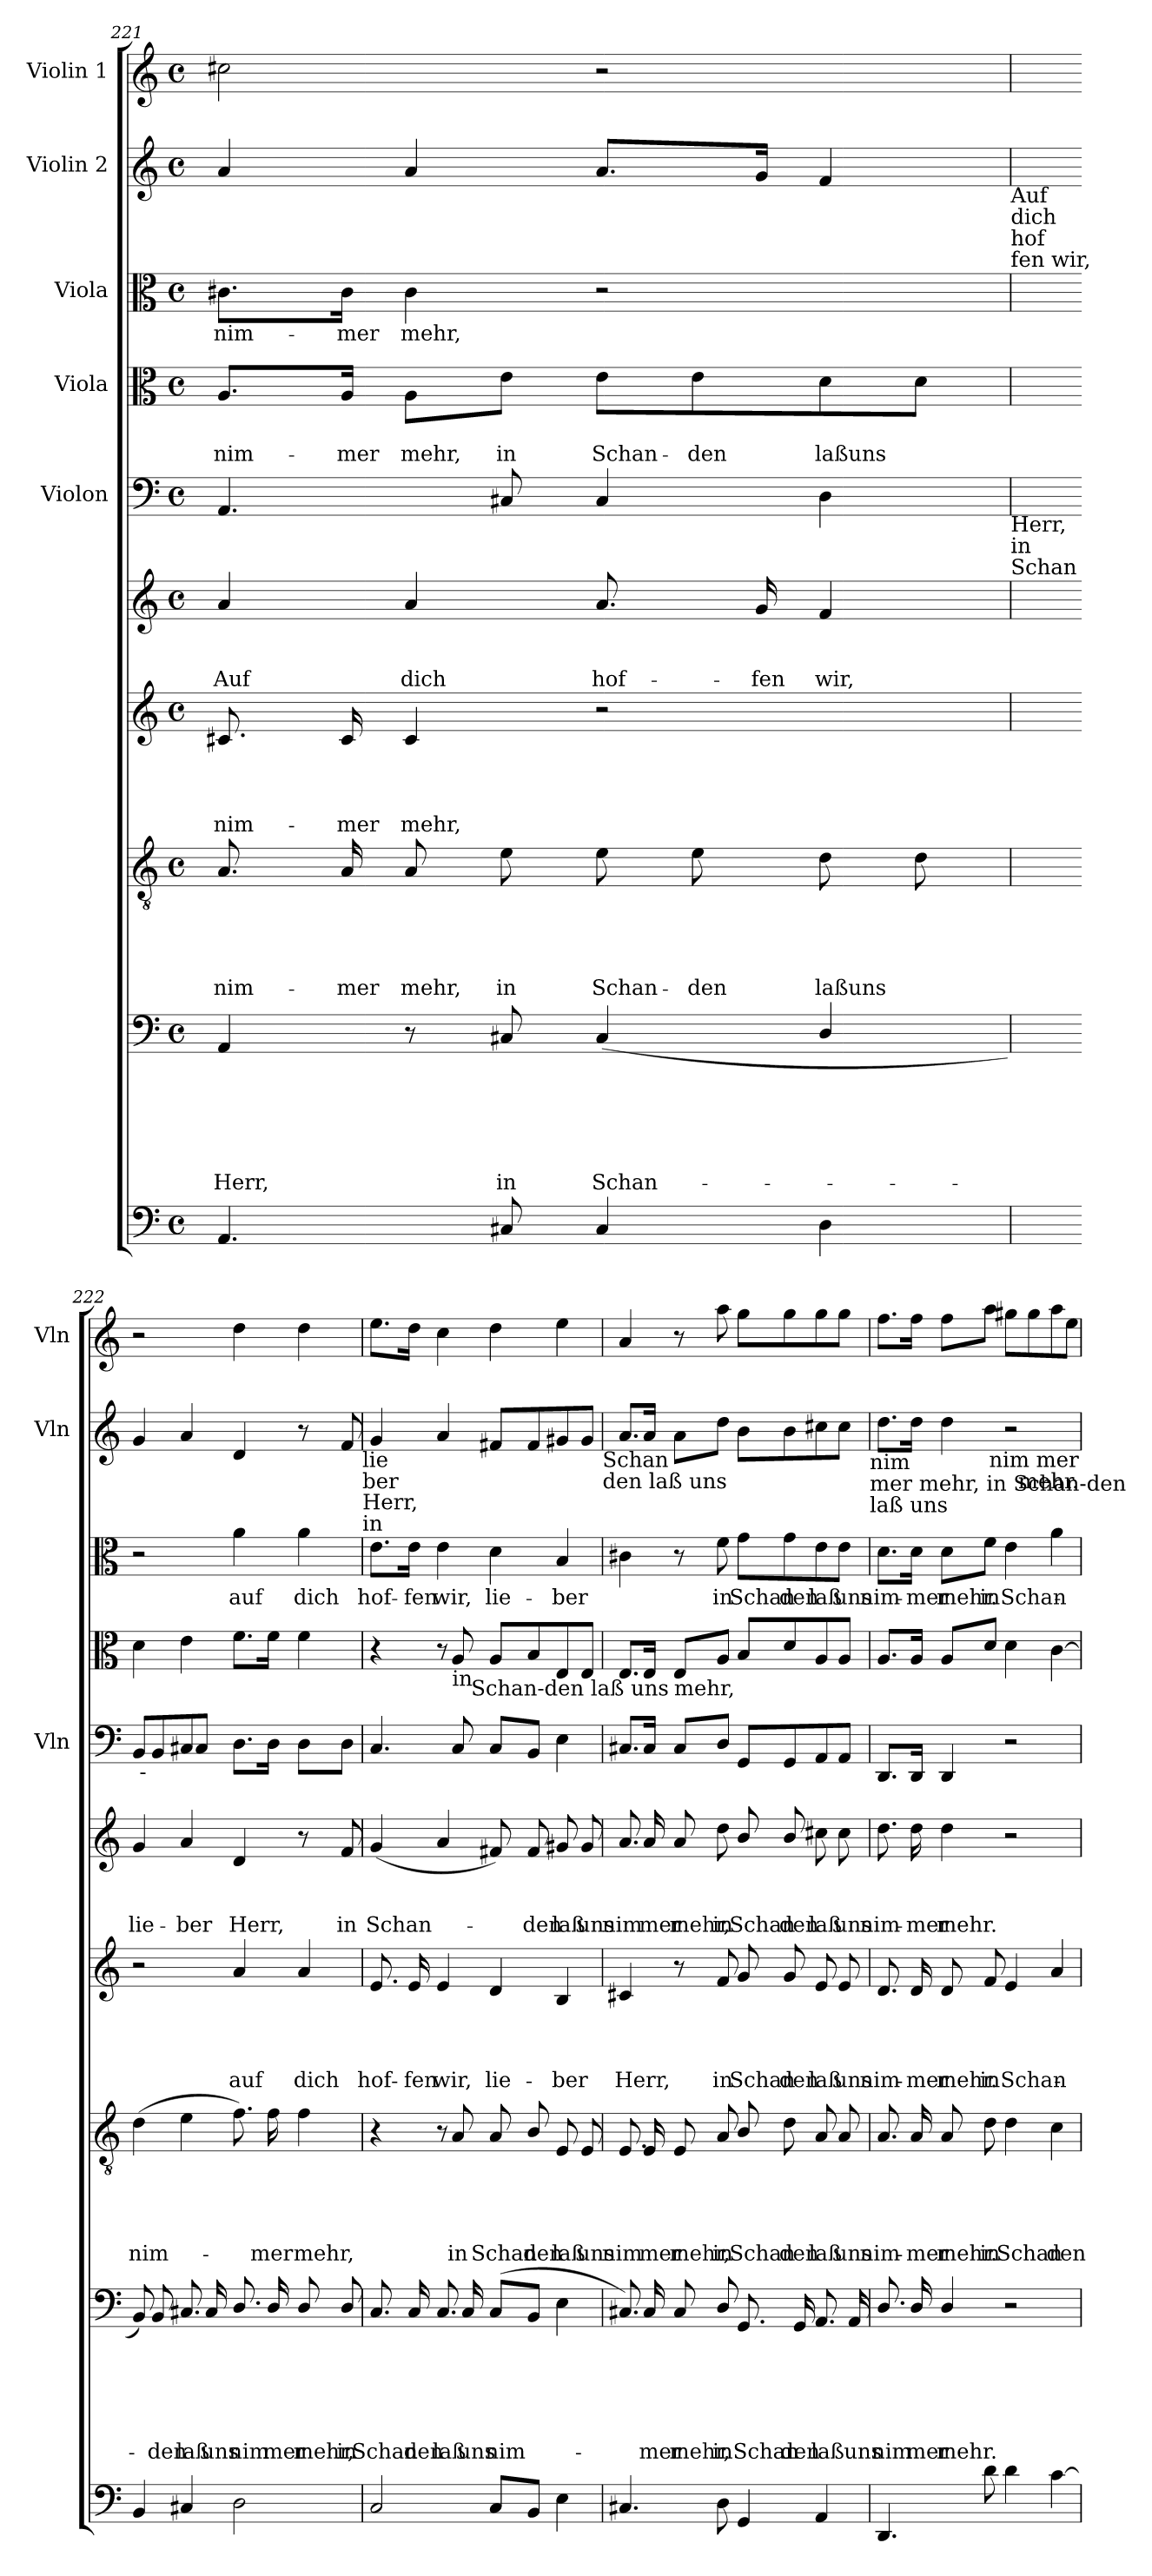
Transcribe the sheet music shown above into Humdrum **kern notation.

**kern	**kern	**text	**text	**text	**text	**text	**text	**kern	**text	**text	**text	**text	**text	**kern	**text	**text	**text	**text	**kern	**text	**text	**text	**kern	**kern	**text	**text	**kern	**text	**kern	**kern
*part10	*part9	*part9	*part9	*part9	*part9	*part9	*part9	*part8	*part8	*part8	*part8	*part8	*part8	*part7	*part7	*part7	*part7	*part7	*part6	*part6	*part6	*part6	*part5	*part4	*part4	*part4	*part3	*part3	*part2	*part1
*staff10	*staff9	*staff9	*staff9	*staff9	*staff9	*staff9	*staff9	*staff8	*staff8	*staff8	*staff8	*staff8	*staff8	*staff7	*staff7	*staff7	*staff7	*staff7	*staff6	*staff6	*staff6	*staff6	*staff5	*staff4	*staff4	*staff4	*staff3	*staff3	*staff2	*staff1
*	*	*	*	*	*	*	*	*	*	*	*	*	*	*	*	*	*	*	*	*	*	*	*I"Violon	*I"Viola	*	*	*I"Viola	*	*I"Violin 2	*I"Violin 1
*	*	*	*	*	*	*	*	*	*	*	*	*	*	*	*	*	*	*	*	*	*	*	*I'Vln	*	*	*	*	*	*I'Vln	*I'Vln
*clefF4	*clefF4	*	*	*	*	*	*	*clefGv2	*	*	*	*	*	*clefG2	*	*	*	*	*clefG2	*	*	*	*clefF4	*clefC3	*	*	*clefC3	*	*clefG2	*clefG2
*k[]	*k[]	*	*	*	*	*	*	*k[]	*	*	*	*	*	*k[]	*	*	*	*	*k[]	*	*	*	*k[]	*k[]	*	*	*k[]	*	*k[]	*k[]
*C:	*C:	*	*	*	*	*	*	*C:	*	*	*	*	*	*C:	*	*	*	*	*C:	*	*	*	*C:	*C:	*	*	*C:	*	*C:	*C:
*M4/4	*M4/4	*	*	*	*	*	*	*M4/4	*	*	*	*	*	*M4/4	*	*	*	*	*M4/4	*	*	*	*M4/4	*M4/4	*	*	*M4/4	*	*M4/4	*M4/4
*met(c)	*met(c)	*	*	*	*	*	*	*met(c)	*	*	*	*	*	*met(c)	*	*	*	*	*met(c)	*	*	*	*met(c)	*met(c)	*	*	*met(c)	*	*met(c)	*met(c)
=221	=221	=221	=221	=221	=221	=221	=221	=221	=221	=221	=221	=221	=221	=221	=221	=221	=221	=221	=221	=221	=221	=221	=221	=221	=221	=221	=221	=221	=221	=221
!	!	!	!	!	!	!	!LO:LY:b	!	!	!	!	!	!LO:LY:b	!	!	!	!	!LO:LY:b	!	!	!	!LO:LY:b	!	!	!	!LO:LY:b	!	!LO:LY:b	!	!
4.AA/	4AA/	.	.	.	.	.	Herr,	8.A/	.	.	.	.	nim-	8.c#X/	.	.	.	nim-	4a/	.	.	Auf	4.AA/	8.A/L	.	nim-	8.c#X\L	nim-	4a/	2cc#X\
!	!	!	!	!	!	!	!	!	!	!	!	!	!LO:LY:b	!	!	!	!	!LO:LY:b	!	!	!	!	!	!	!	!LO:LY:b	!	!LO:LY:b	!	!
.	.	.	.	.	.	.	.	16A/	.	.	.	.	-mer	16c#/	.	.	.	-mer	.	.	.	.	.	16A/Jk	.	-mer	16c#\Jk	-mer	.	.
!	!	!	!	!	!	!	!	!	!	!	!	!	!LO:LY:b	!	!	!	!	!LO:LY:b	!	!	!	!LO:LY:b	!	!	!	!LO:LY:b	!	!LO:LY:b	!	!
.	8r	.	.	.	.	.	.	8A/	.	.	.	.	mehr,	4c#/	.	.	.	mehr,	4a/	.	.	dich	.	8A\L	.	mehr,	4c#\	mehr,	4a/	.
!	!	!	!	!	!	!	!LO:LY:b	!	!	!	!	!	!LO:LY:b	!	!	!	!	!	!	!	!	!	!	!	!	!LO:LY:b	!	!	!	!
8C#X/	8C#X/	.	.	.	.	.	in	8e\	.	.	.	.	in	.	.	.	.	.	.	.	.	.	8C#X/	8e\J	.	in	.	.	.	.
!	!	!	!	!	!	!	!LO:LY:b	!	!	!	!	!	!LO:LY:b	!	!	!	!	!	!	!	!	!LO:LY:b	!	!	!	!LO:LY:b	!	!	!	!
4C#/	(4C#/	.	.	.	.	.	Schan-	8e\	.	.	.	.	Schan-	2r	.	.	.	.	8.a/	.	.	hof-	4C#/	8e\L	.	Schan-	2r	.	8.a/L	2r
!	!	!	!	!	!	!	!	!	!	!	!	!	!LO:LY:b:rj	!	!	!	!	!	!	!	!	!	!	!	!	!LO:LY:b:rj	!	!	!	!
.	.	.	.	.	.	.	.	8e\	.	.	.	.	-den	.	.	.	.	.	.	.	.	.	.	8e\	.	-den	.	.	.	.
!	!	!	!	!	!	!	!	!	!	!	!	!	!	!	!	!	!	!	!	!	!	!LO:LY:b	!	!	!	!	!	!	!	!
.	.	.	.	.	.	.	.	.	.	.	.	.	.	.	.	.	.	.	16g/	.	.	-fen	.	.	.	.	.	.	16g/Jk	.
!	!	!	!	!	!	!	!	!	!	!	!	!	!LO:LY:b	!	!	!	!	!	!	!	!	!LO:LY:b	!	!	!	!LO:LY:b	!	!	!	!
4D\	4D/	.	.	.	.	.	.	8d\	.	.	.	.	laßuns	.	.	.	.	.	4f/	.	.	wir,	4D\	8d\	.	laßuns	.	.	4f/	.
.	.	.	.	.	.	.	.	8d\	.	.	.	.	.	.	.	.	.	.	.	.	.	.	.	8d\J	.	.	.	.	.	.
!	!	!	!	!	!	!	!	!	!	!	!	!	!	!	!	!	!	!	!	!	!	!	!	!	!	!	!	!	!LO:TX:b:t=Auf	!
!	!	!	!	!	!	!	!	!	!	!	!	!	!	!	!	!	!	!	!	!	!	!	!	!	!	!	!	!	!LO:TX:b:t=dich	!
!	!	!	!	!	!	!	!	!	!	!	!	!	!	!	!	!	!	!	!	!	!	!	!	!	!	!	!	!	!LO:TX:b:t=hof	!
!	!	!	!	!	!	!	!	!	!	!	!	!	!	!	!	!	!	!	!	!	!	!	!	!	!	!	!	!	!LO:TX:b:t=fen wir,	!
!	!	!	!	!	!	!	!	!	!	!	!	!	!	!	!	!	!	!	!	!	!	!	!LO:TX:b:t=Herr,	!	!	!	!	!	!	!
!	!	!	!	!	!	!	!	!	!	!	!	!	!	!	!	!	!	!	!	!	!	!	!LO:TX:b:t=in	!	!	!	!	!	!	!
!	!	!	!	!	!	!	!	!	!	!	!	!	!	!	!	!	!	!	!	!	!	!	!LO:TX:b:t=Schan	!	!	!	!	!	!	!
!!LO:PB:g=z
=222	=222	=222	=222	=222	=222	=222	=222	=222	=222	=222	=222	=222	=222	=222	=222	=222	=222	=222	=222	=222	=222	=222	=222	=222	=222	=222	=222	=222	=222	=222
!	!	!	!	!	!	!	!	!	!	!	!	!	!LO:LY:b	!	!	!	!	!	!	!	!	!LO:LY:b	!	!	!	!	!	!	!	!
*	*	*	*	*	*	*	*	*	*	*	*	*	*	*	*	*	*	*	*	*	*	*	*^	*	*	*	*	*	*	*
4BB/	8BB/)	.	.	.	.	.	.	(>4d\	.	.	.	.	nim-	2r	.	.	.	.	4g/	.	.	lie-	8BB/L	32ryy	4d\	.	.	2r	.	4g/	2r
!	!	!	!	!	!	!	!	!	!	!	!	!	!	!	!	!	!	!	!	!	!	!	!	!LO:TX:b:t=-	!	!	!	!	!	!	!
.	.	.	.	.	.	.	.	.	.	.	.	.	.	.	.	.	.	.	.	.	.	.	.	2ryy	.	.	.	.	.	.	.
!	!	!	!	!	!	!	!LO:LY:b	!	!	!	!	!	!	!	!	!	!	!	!	!	!	!	!	!	!	!	!	!	!	!	!
.	8BB/	.	.	.	.	.	-den	.	.	.	.	.	.	.	.	.	.	.	.	.	.	.	8BB/	.	.	.	.	.	.	.	.
!	!	!	!	!	!	!	!LO:LY:b	!	!	!	!	!	!	!	!	!	!	!	!	!	!	!LO:LY:b	!	!	!	!	!	!	!	!	!
4C#X/	8.C#X/	.	.	.	.	.	laß	4e\	.	.	.	.	.	.	.	.	.	.	4a/	.	.	-ber	8C#X/	.	4e\	.	.	.	.	4a/	.
.	.	.	.	.	.	.	.	.	.	.	.	.	.	.	.	.	.	.	.	.	.	.	8C#/J	.	.	.	.	.	.	.	.
!	!	!	!	!	!	!	!LO:LY:b	!	!	!	!	!	!	!	!	!	!	!	!	!	!	!	!	!	!	!	!	!	!	!	!
.	16C#/	.	.	.	.	.	uns	.	.	.	.	.	.	.	.	.	.	.	.	.	.	.	.	.	.	.	.	.	.	.	.
!	!	!	!	!	!	!	!LO:LY:b	!	!	!	!	!	!	!	!	!	!	!LO:LY:b	!	!	!	!LO:LY:b	!	!	!	!	!	!	!LO:LY:b	!	!
2D\	8.D/	.	.	.	.	.	nim-	8.f\)	.	.	.	.	.	4a/	.	.	.	auf	4d/	.	.	Herr,	8.D\L	.	8.f\L	.	.	4a\	auf	4d/	4dd\
.	.	.	.	.	.	.	.	.	.	.	.	.	.	.	.	.	.	.	.	.	.	.	.	4...ryy	.	.	.	.	.	.	.
!	!	!	!	!	!	!	!LO:LY:b	!	!	!	!	!	!LO:LY:b	!	!	!	!	!	!	!	!	!	!	!	!	!	!	!	!	!	!
.	16D/	.	.	.	.	.	-mer	16f\	.	.	.	.	-mer	.	.	.	.	.	.	.	.	.	16D\Jk	.	16f\Jk	.	.	.	.	.	.
!	!	!	!	!	!	!	!LO:LY:b	!	!	!	!	!	!LO:LY:b	!	!	!	!	!LO:LY:b	!	!	!	!	!	!	!	!	!	!	!LO:LY:b	!	!
.	8D/	.	.	.	.	.	mehr,	4f\	.	.	.	.	mehr,	4a/	.	.	.	dich	8r	.	.	.	8D\L	.	4f\	.	.	4a\	dich	8r	4dd\
!	!	!	!	!	!	!	!LO:LY:b	!	!	!	!	!	!	!	!	!	!	!	!	!	!	!LO:LY:b	!	!	!	!	!	!	!	!	!
.	8D/	.	.	.	.	.	in	.	.	.	.	.	.	.	.	.	.	.	8f/	.	.	in	8D\J	.	.	.	.	.	.	8f/	.
!	!	!	!	!	!	!	!	!	!	!	!	!	!	!	!	!	!	!	!	!	!	!	!	!	!	!	!	!	!	!LO:TX:b:t=lie	!
!	!	!	!	!	!	!	!	!	!	!	!	!	!	!	!	!	!	!	!	!	!	!	!	!	!	!	!	!	!	!LO:TX:b:t=ber	!
!	!	!	!	!	!	!	!	!	!	!	!	!	!	!	!	!	!	!	!	!	!	!	!	!	!	!	!	!	!	!LO:TX:b:t=Herr,	!
!	!	!	!	!	!	!	!	!	!	!	!	!	!	!	!	!	!	!	!	!	!	!	!	!	!	!	!	!	!	!LO:TX:b:t=in	!
=223	=223	=223	=223	=223	=223	=223	=223	=223	=223	=223	=223	=223	=223	=223	=223	=223	=223	=223	=223	=223	=223	=223	=223	=223	=223	=223	=223	=223	=223	=223	=223
!	!	!	!	!	!	!	!LO:LY:b	!	!	!	!	!	!	!	!	!	!	!LO:LY:b	!	!	!	!LO:LY:b	!	!	!	!	!	!	!LO:LY:b	!	!
*	*	*	*	*	*	*	*	*	*	*	*	*	*	*	*	*	*	*	*	*	*	*	*v	*v	*^	*	*	*	*	*	*
2C/	8.C/	.	.	.	.	.	Schan-	4r	.	.	.	.	.	8.e/	.	.	.	hof-	(4g/	.	.	Schan-	4.C/	4r	4...ryy	.	.	8.e\L	hof-	4g/	8.ee\L
!	!	!	!	!	!	!	!LO:LY:b:rj	!	!	!	!	!	!	!	!	!	!	!LO:LY:b	!	!	!	!	!	!	!	!	!	!	!LO:LY:b	!	!
.	16C/	.	.	.	.	.	-den	.	.	.	.	.	.	16e/	.	.	.	-fen	.	.	.	.	.	.	.	.	.	16e\Jk	-fen	.	16dd\Jk
!	!	!	!	!	!	!	!LO:LY:b	!	!	!	!	!	!	!	!	!	!	!LO:LY:b	!	!	!	!	!	!	!	!	!	!	!LO:LY:b	!	!
.	8.C/	.	.	.	.	.	laß	8r	.	.	.	.	.	4e/	.	.	.	wir,	4a/	.	.	.	.	8r	.	.	.	4e\	wir,	4a/	4cc\
!	!	!	!	!	!	!	!	!	!	!	!	!	!	!	!	!	!	!	!	!	!	!	!	!LO:TX:b:t=in	!	!	!	!	!	!	!
!	!	!	!	!	!	!	!	!	!	!	!	!	!LO:LY:b	!	!	!	!	!	!	!	!	!	!	!	!	!	!	!	!	!	!
.	.	.	.	.	.	.	.	8A/	.	.	.	.	in	.	.	.	.	.	.	.	.	.	8C/	8A/	.	.	.	.	.	.	.
!	!	!	!	!	!	!	!LO:LY:b	!	!	!	!	!	!	!	!	!	!	!	!	!	!	!	!	!	!	!	!	!	!	!	!
.	16C/	.	.	.	.	.	uns	.	.	.	.	.	.	.	.	.	.	.	.	.	.	.	.	.	.	.	.	.	.	.	.
!	!	!	!	!	!	!	!	!	!	!	!	!	!	!	!	!	!	!	!	!	!	!	!	!	!LO:TX:b:t=Schan-den laß uns	!	!	!	!	!	!
.	.	.	.	.	.	.	.	.	.	.	.	.	.	.	.	.	.	.	.	.	.	.	.	.	2ryy	.	.	.	.	.	.
!	!	!	!	!	!	!	!LO:LY:b	!	!	!	!	!	!LO:LY:b	!	!	!	!	!LO:LY:b	!	!	!	!	!	!	!	!	!	!	!LO:LY:b	!	!
8C/L	(<8C/L	.	.	.	.	.	nim-	8A/	.	.	.	.	Schan-	4d/	.	.	.	lie-	8f#X/)	.	.	.	8C/L	8A/L	.	.	.	4d\	lie-	8f#X/L	4dd\
!	!	!	!	!	!	!	!	!	!	!	!	!	!LO:LY:b:rj	!	!	!	!	!	!	!	!	!LO:LY:b	!	!	!	!	!	!	!	!	!
8BB/J	8BB/J	.	.	.	.	.	.	8B/	.	.	.	.	-den	.	.	.	.	.	8f#/	.	.	-den	8BB/J	8B/	.	.	.	.	.	8f#/	.
!	!	!	!	!	!	!	!	!	!	!	!	!	!LO:LY:b	!	!	!	!	!LO:LY:b	!	!	!	!LO:LY:b	!	!	!	!	!	!	!LO:LY:b	!	!
4E\	4E\	.	.	.	.	.	.	8E/	.	.	.	.	laß	4B/	.	.	.	-ber	8g#X/	.	.	laß	4E\	8E/	.	.	.	4B/	-ber	8g#X/	4ee\
!	!	!	!	!	!	!	!	!	!	!	!	!	!LO:LY:b	!	!	!	!	!	!	!	!	!LO:LY:b	!	!	!	!	!	!	!	!	!
.	.	.	.	.	.	.	.	8E/	.	.	.	.	uns	.	.	.	.	.	8g#/	.	.	uns	.	8E/J	.	.	.	.	.	8g#/J	.
.	.	.	.	.	.	.	.	.	.	.	.	.	.	.	.	.	.	.	.	.	.	.	.	.	32ryy	.	.	.	.	.	.
!	!	!	!	!	!	!	!	!	!	!	!	!	!	!	!	!	!	!	!	!	!	!	!	!	!	!	!	!	!	!LO:TX:b:t=Schan	!
!	!	!	!	!	!	!	!	!	!	!	!	!	!	!	!	!	!	!	!	!	!	!	!	!	!	!	!	!	!	!LO:TX:b:t=den laß uns	!
=224	=224	=224	=224	=224	=224	=224	=224	=224	=224	=224	=224	=224	=224	=224	=224	=224	=224	=224	=224	=224	=224	=224	=224	=224	=224	=224	=224	=224	=224	=224	=224
!	!	!	!	!	!	!	!	!	!	!	!	!	!	!	!	!	!	!	!	!	!	!	!	!LO:TX:b:t=nim- mer	!	!	!	!	!	!	!
!	!	!	!	!	!	!	!	!	!	!	!	!	!LO:LY:b	!	!	!	!	!LO:LY:b	!	!	!	!LO:LY:b	!	!	!	!	!	!	!	!	!
*	*	*	*	*	*	*	*	*	*	*	*	*	*	*	*	*	*	*	*	*	*	*	*	*v	*v	*	*	*	*	*	*
4.C#X/	8.C#X/)	.	.	.	.	.	.	8.E/	.	.	.	.	nim-	4c#X/	.	.	.	Herr,	8.a/	.	.	nim-	8.C#X/L	8.E/L	.	.	4c#X\	.	8.a/L	4a/
!	!	!	!	!	!	!	!LO:LY:b	!	!	!	!	!	!LO:LY:b	!	!	!	!	!	!	!	!	!LO:LY:b	!	!	!	!	!	!	!	!
.	16C#/	.	.	.	.	.	-mer	16E/	.	.	.	.	-mer	.	.	.	.	.	16a/	.	.	-mer	16C#/Jk	16E/Jk	.	.	.	.	16a/Jk	.
!	!	!	!	!	!	!	!	!	!	!	!	!	!	!	!	!	!	!	!	!	!	!	!	!LO:TX:b:t=mehr,	!	!	!	!	!	!
!	!	!	!	!	!	!	!LO:LY:b	!	!	!	!	!	!LO:LY:b	!	!	!	!	!	!	!	!	!LO:LY:b	!	!	!	!	!	!	!	!
.	8C#/	.	.	.	.	.	mehr,	8E/	.	.	.	.	mehr,	8r	.	.	.	.	8a/	.	.	mehr,	8C#/L	8E/L	.	.	8r	.	8a\L	8r
!	!	!	!	!	!	!	!LO:LY:b	!	!	!	!	!	!LO:LY:b	!	!	!	!	!LO:LY:b	!	!	!	!LO:LY:b	!	!	!	!	!	!LO:LY:b	!	!
8D\	8D/	.	.	.	.	.	in	8A/	.	.	.	.	in	8f/	.	.	.	in	8dd\	.	.	in	8D/J	8A/J	.	.	8f\	in	8dd\J	8aa\
!	!	!	!	!	!	!	!LO:LY:b	!	!	!	!	!	!LO:LY:b	!	!	!	!	!LO:LY:b	!	!	!	!LO:LY:b	!	!	!	!	!	!LO:LY:b	!	!
4GG/	8.GG/	.	.	.	.	.	Schan-	8B/	.	.	.	.	Schan-	8g/	.	.	.	Schan-	8b/	.	.	Schan-	8GG/L	8B/L	.	.	8g\L	Schan-	8b\L	8gg\L
!	!	!	!	!	!	!	!	!	!	!	!	!	!LO:LY:b:rj	!	!	!	!	!LO:LY:b:rj	!	!	!	!LO:LY:b:rj	!	!	!	!	!	!LO:LY:b:rj	!	!
.	.	.	.	.	.	.	.	8d\	.	.	.	.	-den	8g/	.	.	.	-den	8b/	.	.	-den	8GG/	8d/	.	.	8g\	-den	8b\	8gg\
!	!	!	!	!	!	!	!LO:LY:b	!	!	!	!	!	!	!	!	!	!	!	!	!	!	!	!	!	!	!	!	!	!	!
.	16GG/	.	.	.	.	.	-den	.	.	.	.	.	.	.	.	.	.	.	.	.	.	.	.	.	.	.	.	.	.	.
!	!	!	!	!	!	!	!LO:LY:b	!	!	!	!	!	!LO:LY:b	!	!	!	!	!LO:LY:b	!	!	!	!LO:LY:b	!	!	!	!	!	!LO:LY:b	!	!
4AA/	8.AA/	.	.	.	.	.	laß	8A/	.	.	.	.	laß	8e/	.	.	.	laß	8cc#X\	.	.	laß	8AA/	8A/	.	.	8e\	laß	8cc#X\	8gg\
!	!	!	!	!	!	!	!	!	!	!	!	!	!LO:LY:b	!	!	!	!	!LO:LY:b	!	!	!	!LO:LY:b	!	!	!	!	!	!LO:LY:b	!	!
.	.	.	.	.	.	.	.	8A/	.	.	.	.	uns	8e/	.	.	.	uns	8cc#\	.	.	uns	8AA/J	8A/J	.	.	8e\J	uns	8cc#\J	8gg\J
!	!	!	!	!	!	!	!LO:LY:b	!	!	!	!	!	!	!	!	!	!	!	!	!	!	!	!	!	!	!	!	!	!	!
.	16AA/	.	.	.	.	.	uns	.	.	.	.	.	.	.	.	.	.	.	.	.	.	.	.	.	.	.	.	.	.	.
!	!	!	!	!	!	!	!	!	!	!	!	!	!	!	!	!	!	!	!	!	!	!	!	!	!	!	!	!	!LO:TX:b:t=nim	!
!	!	!	!	!	!	!	!	!	!	!	!	!	!	!	!	!	!	!	!	!	!	!	!	!	!	!	!	!	!LO:TX:b:t=mer mehr, in Schan-den	!
!	!	!	!	!	!	!	!	!	!	!	!	!	!	!	!	!	!	!	!	!	!	!	!	!	!	!	!	!	!LO:TX:b:t=laß uns	!
=225	=225	=225	=225	=225	=225	=225	=225	=225	=225	=225	=225	=225	=225	=225	=225	=225	=225	=225	=225	=225	=225	=225	=225	=225	=225	=225	=225	=225	=225	=225
!	!	!	!	!	!	!	!LO:LY:b	!	!	!	!	!	!LO:LY:b	!	!	!	!	!LO:LY:b	!	!	!	!LO:LY:b	!	!	!	!	!	!LO:LY:b	!	!
4.DD/	8.D/	.	.	.	.	.	nim-	8.A/	.	.	.	.	nim-	8.d/	.	.	.	nim-	8.dd\	.	.	nim-	8.DD/L	8.A/L	.	.	8.d\L	nim-	8.dd\L	8.ff\L
!	!	!	!	!	!	!	!LO:LY:b	!	!	!	!	!	!LO:LY:b	!	!	!	!	!LO:LY:b	!	!	!	!LO:LY:b	!	!	!	!	!	!LO:LY:b	!	!
.	16D/	.	.	.	.	.	-mer	16A/	.	.	.	.	-mer	16d/	.	.	.	-mer	16dd\	.	.	-mer	16DD/Jk	16A/Jk	.	.	16d\Jk	-mer	16dd\Jk	16ff\Jk
!	!	!	!	!	!	!	!LO:LY:b	!	!	!	!	!	!LO:LY:b	!	!	!	!	!LO:LY:b	!	!	!	!LO:LY:b	!	!	!	!	!	!LO:LY:b	!	!
.	4D/	.	.	.	.	.	mehr.	8A/	.	.	.	.	mehr.	8d/	.	.	.	mehr.	4dd\	.	.	mehr.	4DD/	8A/L	.	.	8d\L	mehr.	4dd\	8ff\L
!	!	!	!	!	!	!	!	!	!	!	!	!	!LO:LY:b	!	!	!	!	!LO:LY:b	!	!	!	!	!	!	!	!	!	!LO:LY:b	!	!
8d\	.	.	.	.	.	.	.	8d\	.	.	.	.	in	8f/	.	.	.	in	.	.	.	.	.	8d/J	.	.	8f\J	in	.	8aa\J
!	!	!	!	!	!	!	!	!	!	!	!	!	!LO:LY:b	!	!	!	!	!LO:LY:b	!	!	!	!	!	!	!	!	!	!LO:LY:b	!	!
4d\	2r	.	.	.	.	.	.	4d\	.	.	.	.	Schan-	4e/	.	.	.	Schan-	2r	.	.	.	2r	4d\	.	.	4e\	Schan-	2r	8gg#X\L
.	.	.	.	.	.	.	.	.	.	.	.	.	.	.	.	.	.	.	.	.	.	.	.	.	.	.	.	.	.	8gg#\
!	!	!	!	!	!	!	!	!	!	!	!	!	!LO:LY:b	!	!	!	!	!	!	!	!	!	!	!	!	!	!	!	!	!
[<4c\	.	.	.	.	.	.	.	4c\	.	.	.	.	-den	4a/	.	.	.	.	.	.	.	.	.	[<4c\	.	.	4a\	.	.	8aa\
.	.	.	.	.	.	.	.	.	.	.	.	.	.	.	.	.	.	.	.	.	.	.	.	.	.	.	.	.	.	8ee\J
!	!	!	!	!	!	!	!	!	!	!	!	!	!	!	!	!	!	!	!	!	!	!	!	!	!	!	!	!	!LO:TX:b:t=nim mer	!
!	!	!	!	!	!	!	!	!	!	!	!	!	!	!	!	!	!	!	!	!	!	!	!	!	!	!	!	!	!LO:TX:b:t=mehr.	!
=	=	=	=	=	=	=	=	=	=	=	=	=	=	=	=	=	=	=	=	=	=	=	=	=	=	=	=	=	=	=
*-	*-	*-	*-	*-	*-	*-	*-	*-	*-	*-	*-	*-	*-	*-	*-	*-	*-	*-	*-	*-	*-	*-	*-	*-	*-	*-	*-	*-	*-	*-
